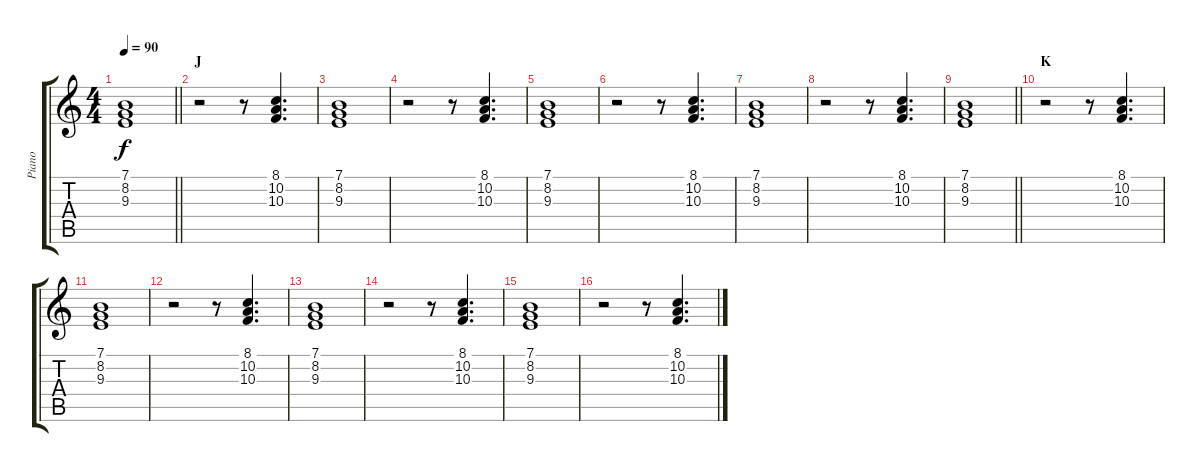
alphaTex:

\track ("Piano" "Piano") {instrument electricpiano1}
\staff {score tabs}
\tuning (E4 B3 G3 D3 A2 E2) {hide}
\ts (4 4)
\tempo 90
\clef g2
\barLineRight lightlight
\ks c
(7.1 8.2 9.3).1{dy f} |
\section ("" "J")
r.2 r.8 (8.1 10.2 10.3).4{d} |
(7.1 8.2 9.3).1 |
r.2 r.8 (8.1 10.2 10.3).4{d} |
(7.1 8.2 9.3).1 |
r.2 r.8 (8.1 10.2 10.3).4{d} |
(7.1 8.2 9.3).1 |
r.2 r.8 (8.1 10.2 10.3).4{d} |
\barLineRight lightlight
(7.1 8.2 9.3).1 |
\section ("" "K")
r.2 r.8 (8.1 10.2 10.3).4{d} |
(7.1 8.2 9.3).1 |
r.2 r.8 (8.1 10.2 10.3).4{d} |
(7.1 8.2 9.3).1 |
r.2 r.8 (8.1 10.2 10.3).4{d} |
(7.1 8.2 9.3).1 |
r.2 r.8 (8.1 10.2 10.3).4{d}
